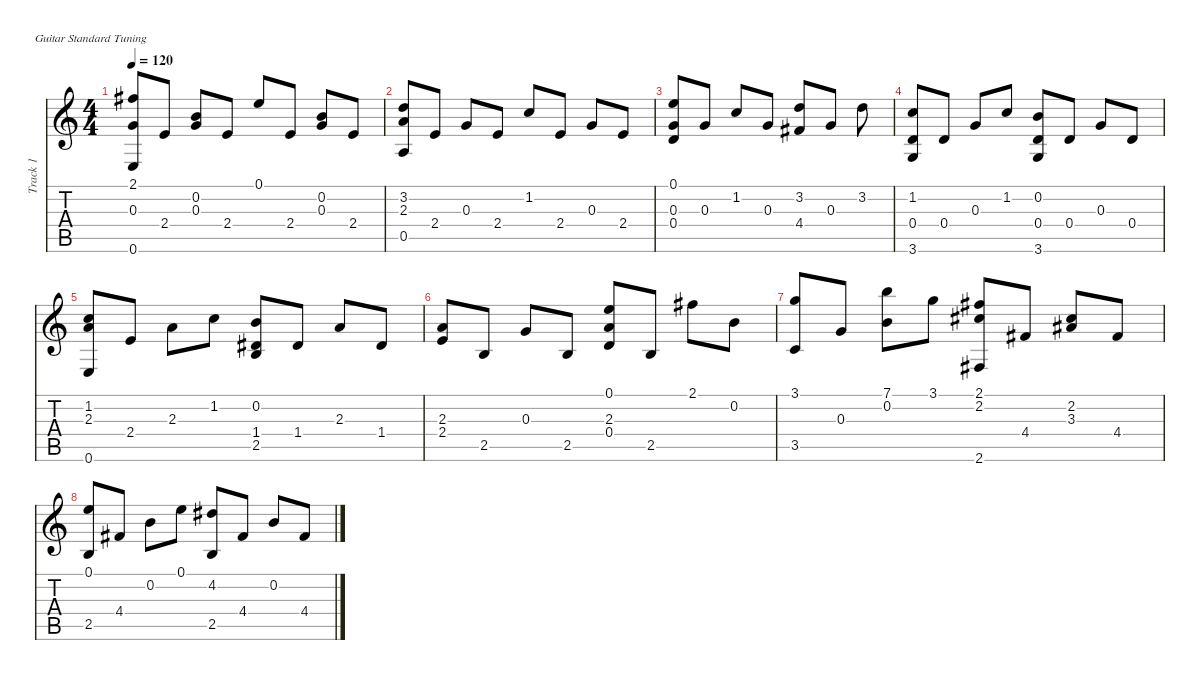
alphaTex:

\hideDynamics
\bracketExtendMode nobrackets
\track ("Track 1" "Track 1") {instrument acousticguitarsteel}
\staff {score tabs}
\tuning (E4 B3 G3 D3 A2 E2)
\ts (4 4)
\tempo 120
\clef g2
\ks c
(2.1{acc #} 0.3 0.6).8{dy mf beam Up} 2.4.8{beam Up} (0.2 0.3).8{beam Up} 2.4.8{beam Up} 0.1.8{beam Up} 2.4.8{beam Up} (0.2 0.3).8{beam Up} 2.4.8{beam Up} |
(3.2 2.3 0.5).8{beam Up} 2.4.8{beam Up} 0.3.8{beam Up} 2.4.8{beam Up} 1.2.8{beam Up} 2.4.8{beam Up} 0.3.8{beam Up} 2.4.8{beam Up} |
(0.1 0.3 0.4).8{beam Up} 0.3.8{beam Up} 1.2.8{beam Up} 0.3.8{beam Up} (3.2 4.4{acc #}).8{beam Up} 0.3.8{beam Up} 3.2.8{beam Down} |
(1.2 0.4 3.6).8{beam Up} 0.4.8{beam Up} 0.3.8{beam Up} 1.2.8{beam Up} (0.2 0.4 3.6).8{beam Up} 0.4.8{beam Up} 0.3.8{beam Up} 0.4.8{beam Up} |
(1.2 2.3 0.6).8{beam Up} 2.4.8{beam Up} 2.3.8{beam Down} 1.2.8{beam Down} (0.2 1.4{acc #} 2.5).8{beam Up} 1.4{acc #}.8{beam Up} 2.3.8{beam Up} 1.4{acc #}.8{beam Up} |
(2.3 2.4).8{beam Up} 2.5.8{beam Up} 0.3.8{beam Up} 2.5.8{beam Up} (0.1 2.3 0.4).8{beam Up} 2.5.8{beam Up} 2.1{acc #}.8{beam Down} 0.2.8{beam Down} |
(3.1 3.5).8{beam Up} 0.3.8{beam Up} (7.1 0.2).8{beam Down} 3.1.8{beam Down} (2.1{acc #} 2.2{acc #} 2.6{acc #}).8{beam Up} 4.4{acc #}.8{beam Up} (2.2{acc #} 3.3{acc #}).8{beam Up} 4.4{acc #}.8{beam Up} |
(0.1 2.5).8{beam Up} 4.4{acc #}.8{beam Up} 0.2.8{beam Down} 0.1.8{beam Down} (4.2{acc #} 2.5).8{beam Up} 4.4{acc #}.8{beam Up} 0.2.8{beam Up} 4.4{acc #}.8{beam Up}
